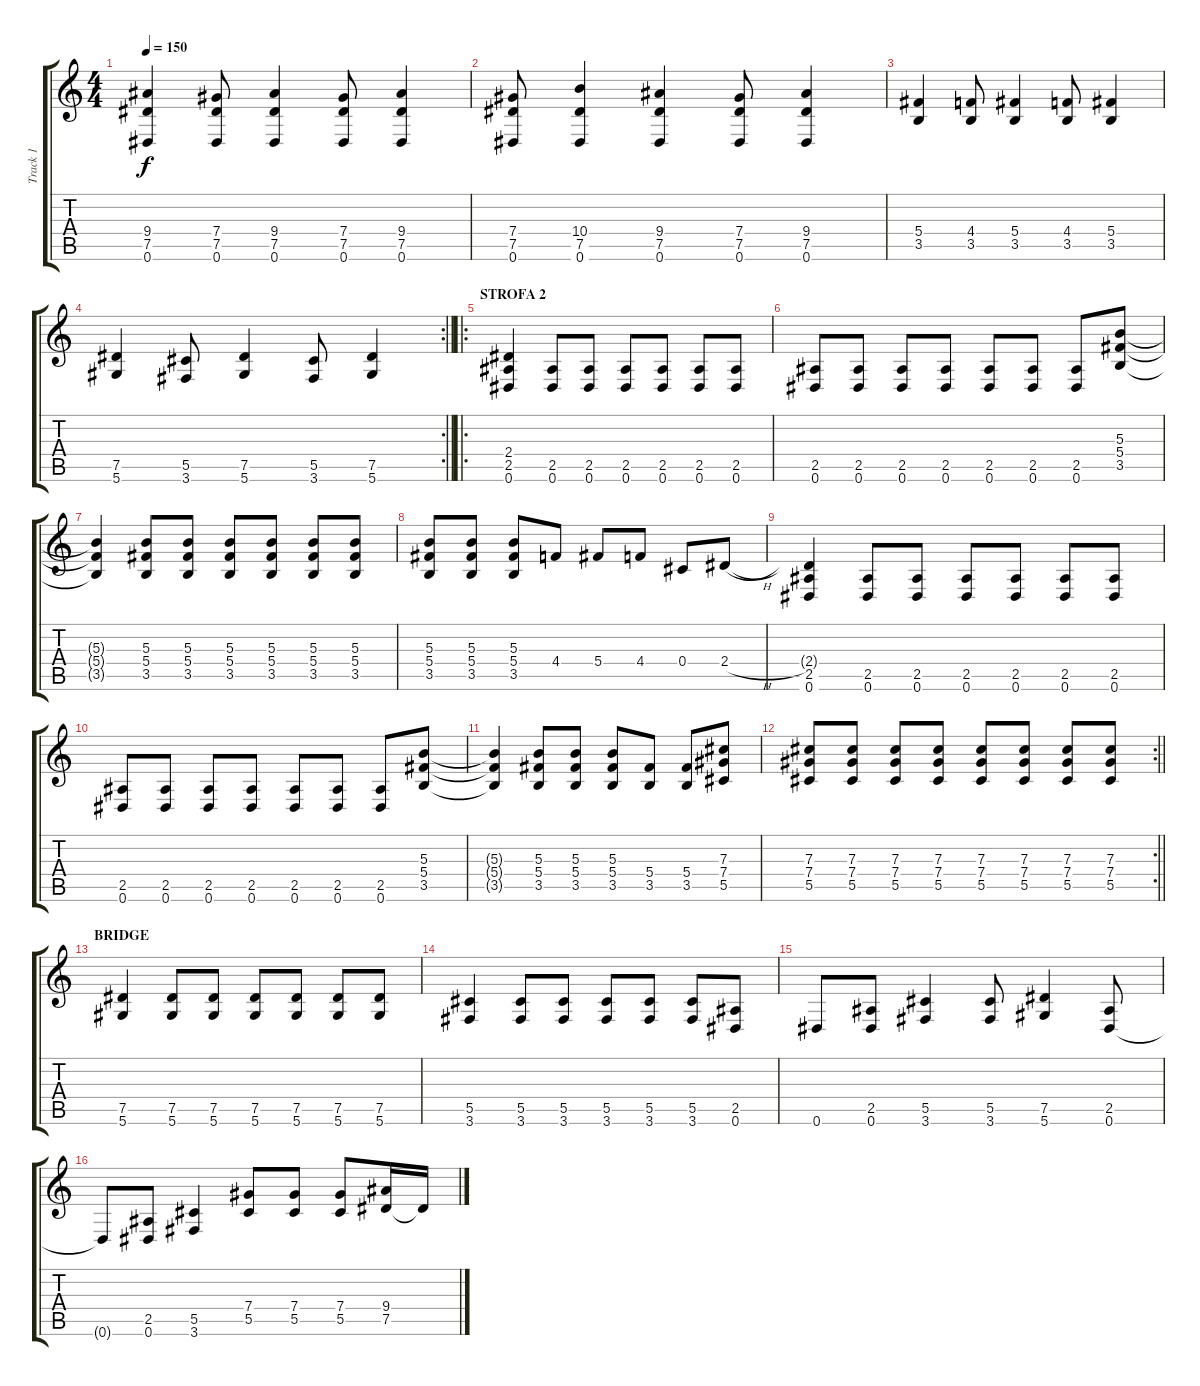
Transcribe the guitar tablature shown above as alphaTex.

\track ("Track 1" "Track 1") {instrument overdrivenguitar}
\staff {score tabs}
\tuning (Eb4 Bb3 Gb3 Db3 Ab2 Eb2) {hide}
\ts (4 4)
\tempo 150
\clef g2
\ks c
(9.4 7.5 0.6).4{dy f} (7.4 7.5 0.6).8 (9.4 7.5 0.6).4 (7.4 7.5 0.6).8 (9.4 7.5 0.6).4 |
(7.4 7.5 0.6).8 (10.4 7.5 0.6).4 (9.4 7.5 0.6).4 (7.4 7.5 0.6).8 (9.4 7.5 0.6).4 |
(5.4 3.5).4 (4.4 3.5).8 (5.4 3.5).4 (4.4 3.5).8 (5.4 3.5).4 |
\rc 2
\barLineRight lightlight
(7.5 5.6).4 (5.5 3.6).8 (7.5 5.6).4 (5.5 3.6).8 (7.5 5.6).4 |
\ro
\section ("" "STROFA 2")
(2.4 2.5 0.6).4 (2.5 0.6).8 (2.5 0.6).8 (2.5 0.6).8 (2.5 0.6).8 (2.5 0.6).8 (2.5 0.6).8 |
(2.5 0.6).8 (2.5 0.6).8 (2.5 0.6).8 (2.5 0.6).8 (2.5 0.6).8 (2.5 0.6).8 (2.5 0.6).8 (5.3 5.4 3.5).8 |
(5.3{t} 5.4{t} 3.5{t}).4 (5.3 5.4 3.5).8 (5.3 5.4 3.5).8 (5.3 5.4 3.5).8 (5.3 5.4 3.5).8 (5.3 5.4 3.5).8 (5.3 5.4 3.5).8 |
(5.3 5.4 3.5).8 (5.3 5.4 3.5).8 (5.3 5.4 3.5).8 4.4.8 5.4.8 4.4.8 0.4.8 2.4{h}.8 |
(2.4{t} 2.5 0.6).4 (2.5 0.6).8 (2.5 0.6).8 (2.5 0.6).8 (2.5 0.6).8 (2.5 0.6).8 (2.5 0.6).8 |
(2.5 0.6).8 (2.5 0.6).8 (2.5 0.6).8 (2.5 0.6).8 (2.5 0.6).8 (2.5 0.6).8 (2.5 0.6).8 (5.3 5.4 3.5).8 |
(5.3{t} 5.4{t} 3.5{t}).4 (5.3 5.4 3.5).8 (5.3 5.4 3.5).8 (5.3 5.4 3.5).8 (5.4 3.5).8 (5.4 3.5).8 (7.3 7.4 5.5).8 |
\rc 2
\barLineRight lightlight
(7.3 7.4 5.5).8 (7.3 7.4 5.5).8 (7.3 7.4 5.5).8 (7.3 7.4 5.5).8 (7.3 7.4 5.5).8 (7.3 7.4 5.5).8 (7.3 7.4 5.5).8 (7.3 7.4 5.5).8 |
\section ("" "BRIDGE")
(7.5 5.6).4 (7.5 5.6).8 (7.5 5.6).8 (7.5 5.6).8 (7.5 5.6).8 (7.5 5.6).8 (7.5 5.6).8 |
(5.5 3.6).4 (5.5 3.6).8 (5.5 3.6).8 (5.5 3.6).8 (5.5 3.6).8 (5.5 3.6).8 (2.5 0.6).8 |
0.6.8 (2.5 0.6).8 (5.5 3.6).4 (5.5 3.6).8 (7.5 5.6).4 (2.5 0.6).8 |
0.6{t}.8 (2.5 0.6).8 (5.5 3.6).4 (7.4 5.5).8 (7.4 5.5).8 (7.4 5.5).8 (9.4 7.5).16 7.5{t}.16
